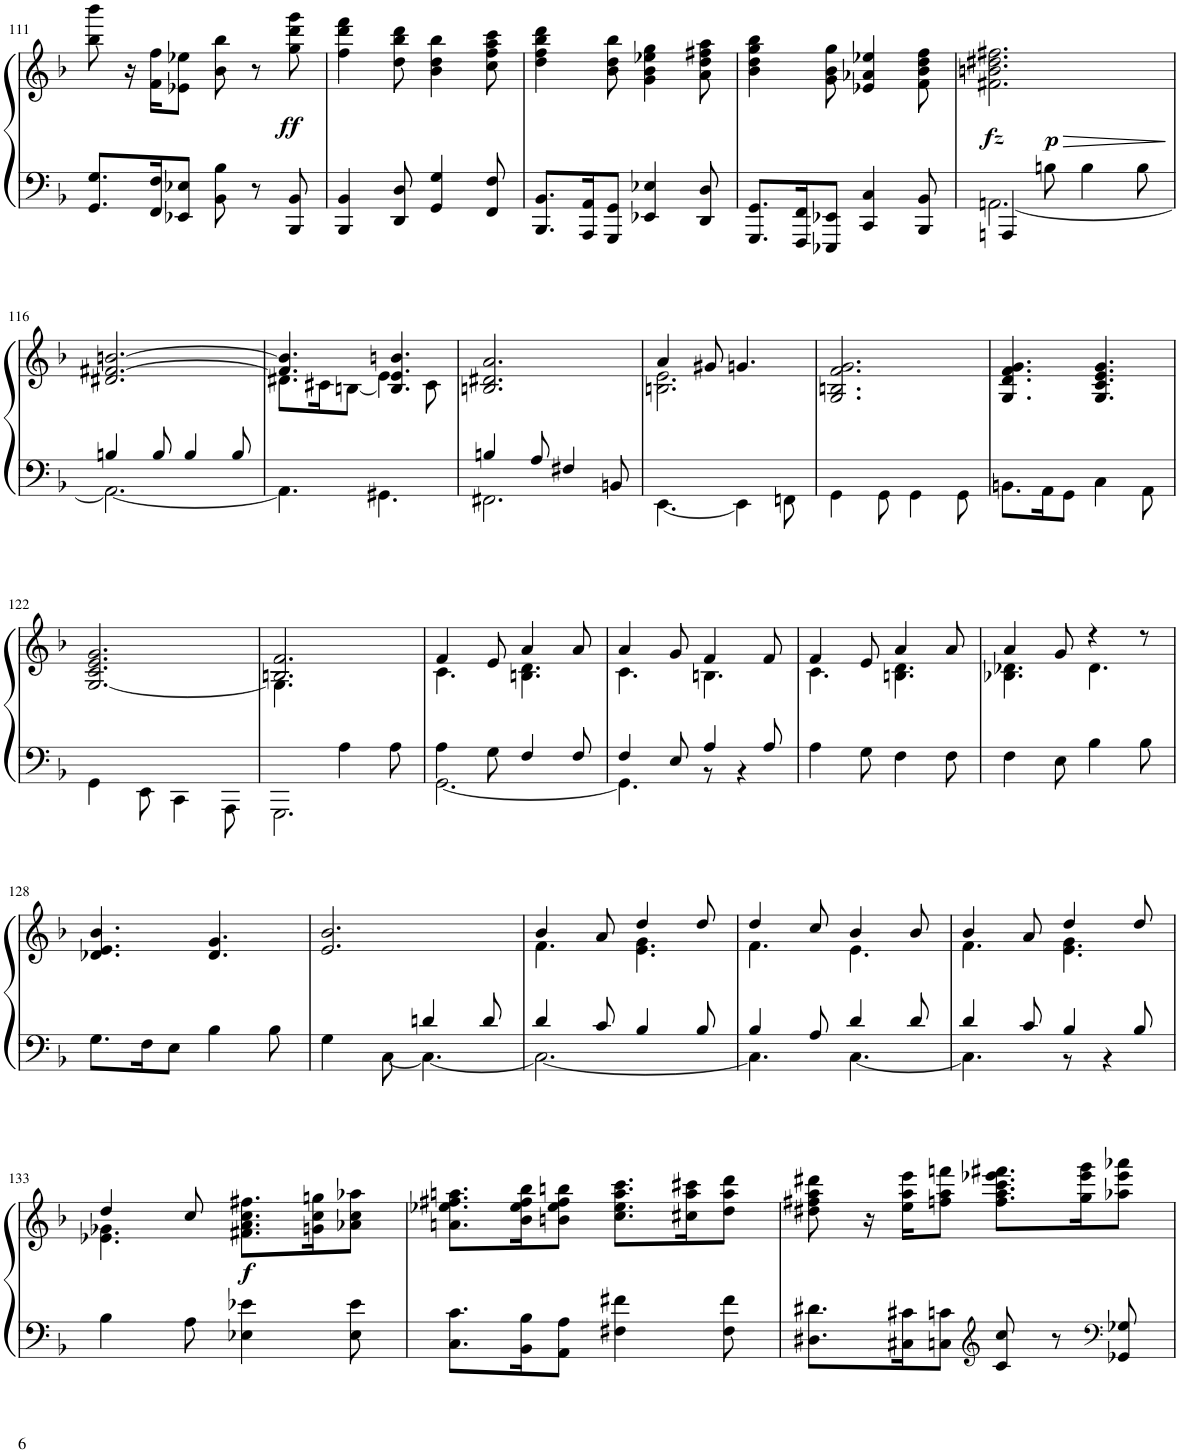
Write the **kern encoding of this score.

**kern	**kern	**dynam
*part1	*part1	*part1
*staff2	*staff1	*staff1/2
*I"Piano	*	*
*I'Pno.	*	*
!!LO:PB:g=z
*clefF4	*clefG2	*
*k[b-]	*k[b-]	*
*M6/8	*M6/8	*
=111	=111	=111
8.GG/ 8.G/L	8bb-\ 8bbb-\	.
.	16r	.
16FF/ 16F/K	16f\ 16ff\KL	.
8EE-X/ 8E-X/J	8e-X\ 8ee-X\J	.
8BB-\ 8B-\	8b-\ 8bb-\	.
8r	8r	.
!	!	!LO:DY:b
8BBB-/ 8BB-/	8gg\ 8ddd\ 8ggg\	ff
=112	=112	=112
4BBB-/ 4BB-/	4ff\ 4ddd\ 4fff\	.
8DD/ 8D/	8dd\ 8bb-\ 8ddd\	.
4GG/ 4G/	4b-\ 4dd\ 4bb-\	.
8FF/ 8F/	8cc\ 8ff\ 8aa\ 8ccc\	.
=113	=113	=113
8.BBB-/ 8.BB-/L	4dd\ 4ff\ 4bb-\ 4ddd\	.
16AAA/ 16AA/K	.	.
8GGG/ 8GG/J	8b-\ 8dd\ 8bb-\	.
4EE-X/ 4E-X/	4g\ 4b-\ 4ee-X\ 4gg\	.
8DD/ 8D/	8a\ 8dd\ 8ff#X\ 8aa\	.
=114	=114	=114
8.GGG/ 8.GG/L	4b-\ 4dd\ 4gg\ 4bb-\	.
16FFF/ 16FF/K	.	.
8EEE-X/ 8EE-X/J	8g\ 8b-\ 8gg\	.
4CC/ 4C/	4e-X/ 4a-X/ 4ee-X/	.
8BBB-/ 8BB-/	8f\ 8b-\ 8dd\ 8ff\	.
=115	=115	=115
*^	*	*
!	!	!	!LO:DY:b
4AAAn/	[2.AAn\	2.f#X\ 2.bn\ 2.dd#X\ 2.ff#X\	fz
!	!	!	!LO:DY:a=2
8Bn\	.	.	p
4B\	.	.	.
8B\	.	.	.
!!LO:LB:g=z
=116	=116	=116	=116
4Bn/	2.AA\_	2.d#X/ [2.f#X/ [2.bn/	.
8B/	.	.	.
4B/	.	.	.
8B/	.	.	.
=117	=117	=117	=117
*	*	*^	*
2.ryy	4.AA\]	4.f#/] 4.b/]	8.d#X\L	.
.	.	.	16c#X\K	.
.	.	.	[8Bn\J	.
.	4.GG#X\	4.B/] 4.e/ 4.bn/	4e\	.
.	.	.	8c#\	.
*	*	*v	*v	*
=118	=118	=118	=118
4Bn/	2.FF#X\	2.Bn/ 2.d#X/ 2.a/	.
8A/	.	.	.
4F#X/	.	.	.
8BBn/	.	.	.
=119	=119	=119	=119
*	*	*^	*
2.ryy	[4.EE\	4a/	2.Bn\ 2.e\	.
.	.	8g#X/	.	.
.	4EE\]	4.gn/	.	.
.	8FFn\	.	.	.
*	*	*v	*v	*
=120	=120	=120	=120
2.ryy	4GG\	2.G/ 2.Bn/ 2.f/ 2.g/	.
.	8GG\	.	.
.	4GG\	.	.
.	8GG\	.	.
=121	=121	=121	=121
2.ryy	8.BBn\L	4.G/ 4.d/ 4.f/ 4.g/	.
.	16AA\K	.	.
.	8GG\J	.	.
.	4C\	4.G/ 4.c/ 4.e/ 4.g/	.
.	8AA\	.	.
*v	*v	*	*
!!LO:LB:g=z
=122	=122	=122
4GG\	[2.G/ 2.c/ 2.e/ 2.g/	.
8EE\	.	.
4CC\	.	.
8AAA\	.	.
=123	=123	=123
*^	*^	*
4.ryy	2.GGG\	2.Bn/ 2.f/	4.G\]	.
4A\	.	.	8ryy	.
.	.	.	4ryy	.
8A\	.	.	.	.
=124	=124	=124	=124	=124
4A\	[2.GG\	4f/	4.c\	.
8G\	.	8e/	.	.
4F/	.	4a/	4.Bn\ 4.d\	.
8F/	.	8a/	.	.
=125	=125	=125	=125	=125
4F/	4.GG\]	4a/	4.c\	.
8E/	.	8g/	.	.
4A/	8r	4f/	4.Bn\	.
.	4r	.	.	.
8A/	.	8f/	.	.
*v	*v	*	*	*
=126	=126	=126	=126
4A\	4f/	4.c\	.
8G\	8e/	.	.
4F\	4a/	4.Bn\ 4.d\	.
8F\	8a/	.	.
=127	=127	=127	=127
4F\	4a/	4.B-X\ 4.d-X\	.
8E\	8g/	.	.
4B-\	4r	4.d-\	.
8B-\	8r	.	.
*	*v	*v	*
!!LO:LB:g=z
=128	=128	=128
8.G\L	4.d-X/ 4.e/ 4.b-/	.
16F\K	.	.
8E\J	.	.
4B-\	4.d-/ 4.g/	.
8B-\	.	.
=129	=129	=129
*^	*	*
4G\	4.ryy	2.e/ 2.b-/	.
[8C\	.	.	.
4dn/	4.C\_	.	.
8d/	.	.	.
=130	=130	=130	=130
*	*	*^	*
4d/	2.C\_	4b-/	4.f\	.
8c/	.	8a/	.	.
4B-/	.	4dd/	4.e\ 4.g\	.
8B-/	.	8dd/	.	.
=131	=131	=131	=131	=131
4B-/	4.C\]	4dd/	4.f\	.
8A/	.	8cc/	.	.
4d/	[4.C\	4b-/	4.e\	.
8d/	.	8b-/	.	.
=132	=132	=132	=132	=132
4d/	4.C\]	4b-/	4.f\	.
8c/	.	8a/	.	.
4B-/	8r	4dd/	4.e\ 4.g\	.
.	4r	.	.	.
8B-/	.	8dd/	.	.
*v	*v	*	*	*
!!LO:LB:g=z	!!
=133	=133	=133	=133
4B-\	4dd/	4.e-X\ 4.g-X\	.
8A\	8cc/	.	.
!	!	!	!LO:DY:b
4E-X\ 4e-X\	8.f#X\ 8.a\ 8.cc\ 8.ff#X\L	8ryy	f
.	.	4ryy	.
.	16gn\ 16cc\ 16ggn\K	.	.
8E-\ 8e-\	8a-X\ 8cc\ 8aa-X\J	.	.
*	*v	*v	*
=134	=134	=134
8.C\ 8.c\L	8.an\ 8.ee-X\ 8.ff#X\ 8.aan\L	.
16BB-\ 16B-\K	16b-\ 16ee-\ 16ff#\ 16bb-\K	.
8AA\ 8A\J	8bn\ 8ee-\ 8ff#\ 8bbn\J	.
4F#X\ 4f#X\	8.cc\ 8.ee-\ 8.aa\ 8.ccc\L	.
.	16cc#X\ 16aa\ 16ccc#X\K	.
8F#\ 8f#\	8dd\ 8aa\ 8ddd\J	.
=135	=135	=135
8.D#X\ 8.d#X\L	8dd#X\ 8ff#X\ 8aa\ 8ddd#X\	.
.	16r	.
16C#X\ 16c#X\K	16ee\ 16aa\ 16eee\KL	.
8Cn\ 8cn\J	8ffn\ 8aa\ 8fffn\J	.
*clefG2	*	*
8c/ 8cc/	8.ff\ 8.aa\ 8.ccc\ 8.eee-X\ 8.fff#X\L	.
8r	.	.
.	16gg\ 16eee-\ 16ggg\K	.
*clefF4	*	*
8GG-X/ 8G-X/	8aa-X\ 8eee-\ 8aaa-X\J	.
=	=	=
*-	*-	*-
